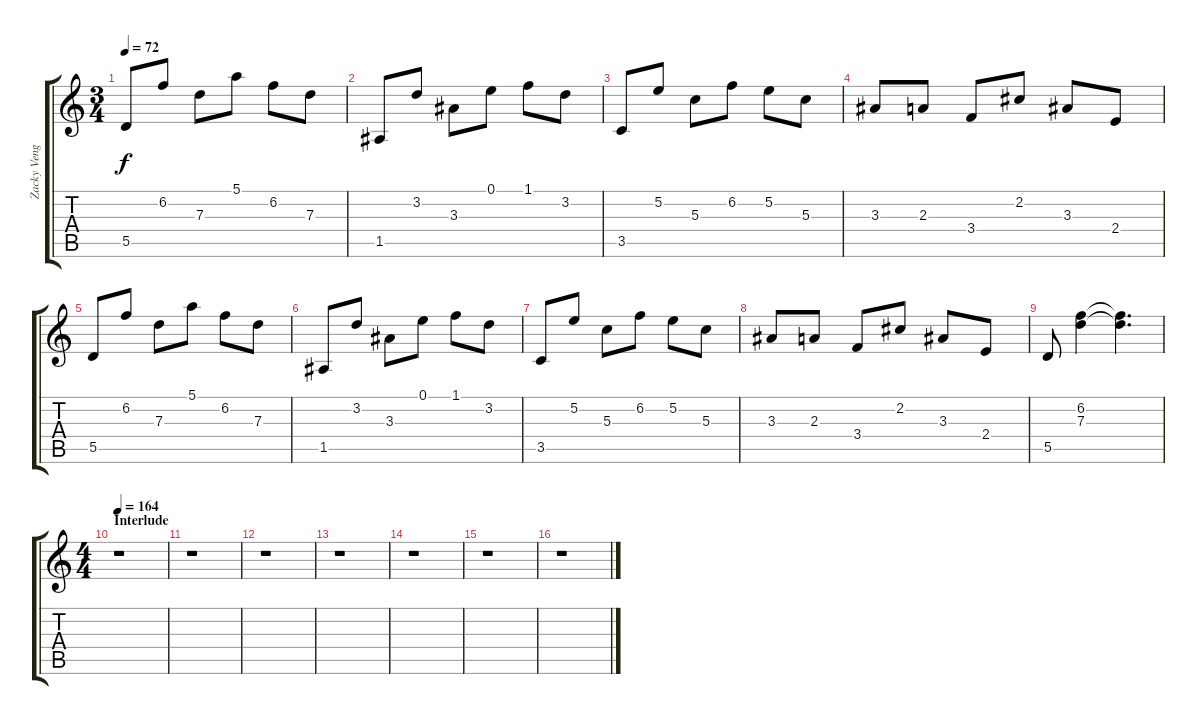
\track ("Zacky Vengeance (Clean Rhythm)" "Zacky Veng") {instrument electricguitarjazz}
\staff {score tabs}
\tuning (E4 B3 G3 D3 A2 D2) {hide}
\ts (3 4)
\tempo 72
\clef g2
\ks c
5.5.8{dy f} 6.2.8 7.3.8 5.1.8 6.2.8 7.3.8 |
1.5.8 3.2.8 3.3.8 0.1.8 1.1.8 3.2.8 |
3.5.8 5.2.8 5.3.8 6.2.8 5.2.8 5.3.8 |
3.3.8 2.3.8 3.4.8 2.2.8 3.3.8 2.4.8 |
5.5.8 6.2.8 7.3.8 5.1.8 6.2.8 7.3.8 |
1.5.8 3.2.8 3.3.8 0.1.8 1.1.8 3.2.8 |
3.5.8 5.2.8 5.3.8 6.2.8 5.2.8 5.3.8 |
3.3.8 2.3.8 3.4.8 2.2.8 3.3.8 2.4.8 |
5.5.8 (6.2 7.3).4 (6.2{t} 7.3{t}).4{d} |
\ts (4 4)
\section ("" "Interlude")
\tempo 164
r.1 |
r.1 |
r.1 |
r.1 |
r.1 |
r.1 |
r.1
